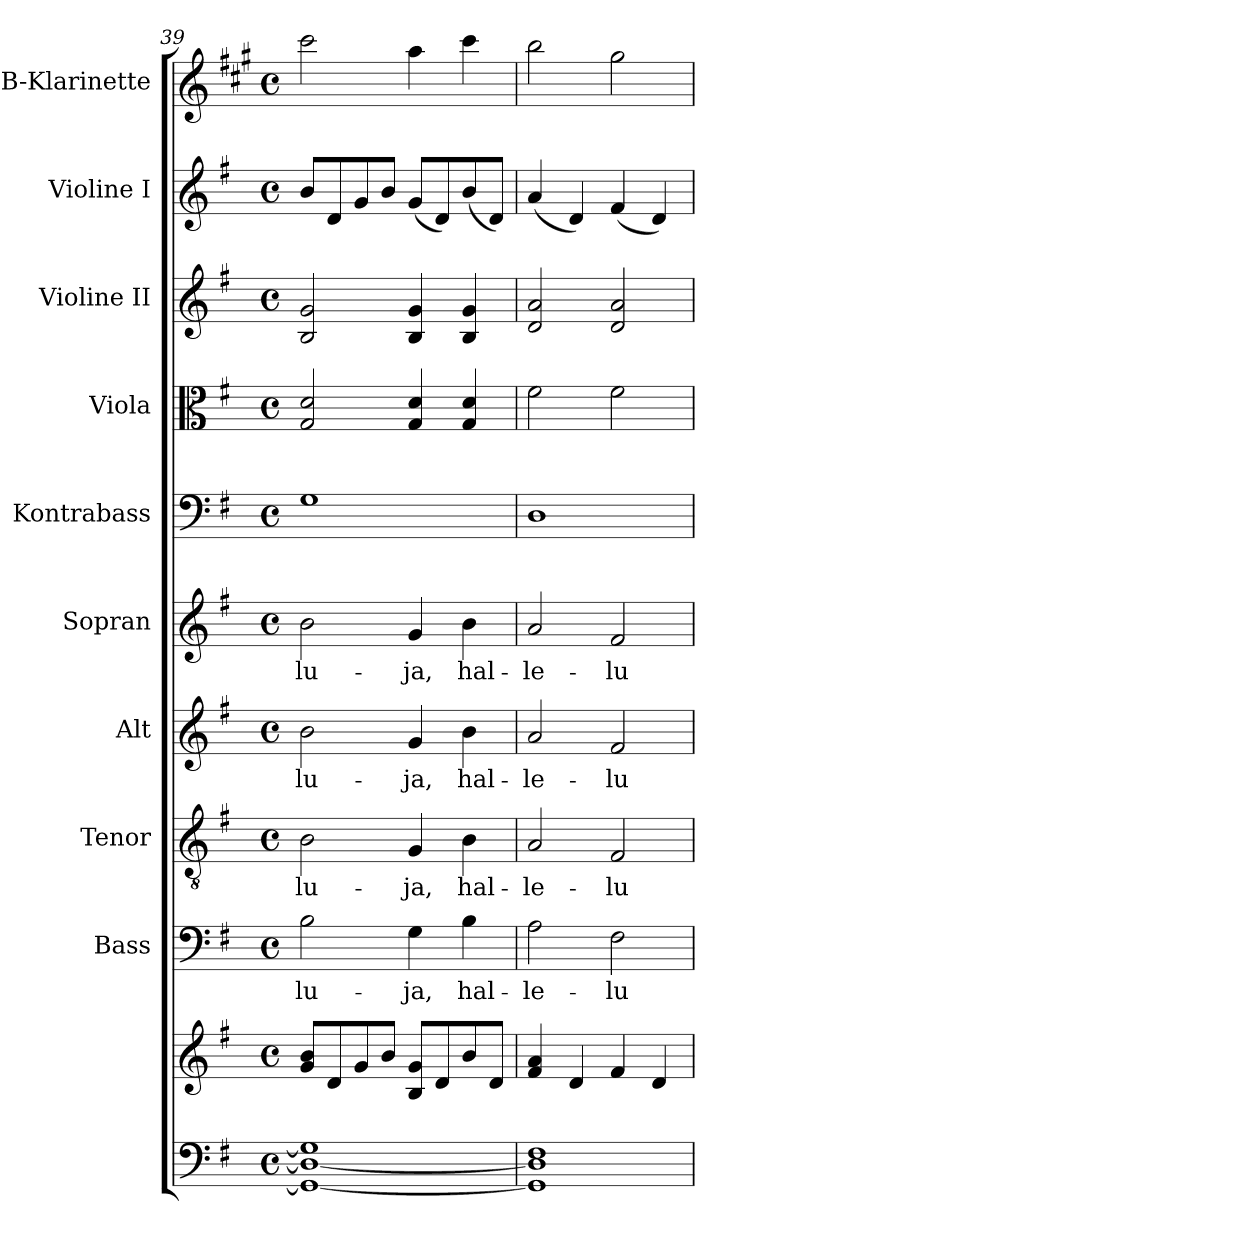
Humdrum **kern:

**kern	**kern	**kern	**text	**kern	**text	**kern	**text	**kern	**text	**kern	**kern	**kern	**kern	**kern
*part10	*part10	*part9	*part9	*part8	*part8	*part7	*part7	*part6	*part6	*part5	*part4	*part3	*part2	*part1
*staff11	*staff10	*staff9	*staff9	*staff8	*staff8	*staff7	*staff7	*staff6	*staff6	*staff5	*staff4	*staff3	*staff2	*staff1
*	*	*I"Bass	*	*I"Tenor	*	*I"Alt	*	*I"Sopran	*	*I"Kontrabass	*I"Viola	*I"Violine II	*I"Violine I	*I"B-Klarinette
*	*	*I'B.	*	*I'T.	*	*I'A.	*	*I'S.	*	*I'Kb.	*I'Vla.	*I'Vl. II	*I'Vl. I	*I'B Kl.
*clefF4	*clefG2	*clefF4	*	*clefGv2	*	*clefG2	*	*clefG2	*	*clefF4	*clefC3	*clefG2	*clefG2	*clefG2
*	*	*	*	*	*	*	*	*	*	*ITrd7c12	*	*	*	*ITrd1c2
*k[f#]	*k[f#]	*k[f#]	*	*k[f#]	*	*k[f#]	*	*k[f#]	*	*k[f#]	*k[f#]	*k[f#]	*k[f#]	*k[f#]
*G:	*G:	*G:	*	*G:	*	*G:	*	*G:	*	*G:	*G:	*G:	*G:	*G:
*M4/4	*M4/4	*M4/4	*	*M4/4	*	*M4/4	*	*M4/4	*	*M4/4	*M4/4	*M4/4	*M4/4	*M4/4
*met(c)	*met(c)	*met(c)	*	*met(c)	*	*met(c)	*	*met(c)	*	*met(c)	*met(c)	*met(c)	*met(c)	*met(c)
=39	=39	=39	=39	=39	=39	=39	=39	=39	=39	=39	=39	=39	=39	=39
!	!	!	!LO:LY:b	!	!LO:LY:b	!	!LO:LY:b	!	!LO:LY:b	!	!	!	!	!
1GG_ 1D_ 1G]	8g/ 8b/L	2B\	-lu-	2B\	-lu-	2b\	-lu-	2b\	-lu-	1GG	2G/ 2d/	2B/ 2g/	8b/L	2bb\
.	8d/	.	.	.	.	.	.	.	.	.	.	.	8d/	.
.	8g/	.	.	.	.	.	.	.	.	.	.	.	8g/	.
.	8b/J	.	.	.	.	.	.	.	.	.	.	.	8b/J	.
!	!	!	!LO:LY:b	!	!LO:LY:b	!	!LO:LY:b	!	!LO:LY:b	!	!	!	!	!
.	8B/ 8g/L	4G\	-ja,	4G/	-ja,	4g/	-ja,	4g/	-ja,	.	4G/ 4d/	4B/ 4g/	(<8g/L	4gg\
.	8d/	.	.	.	.	.	.	.	.	.	.	.	8d/)	.
!	!	!	!LO:LY:b	!	!LO:LY:b	!	!LO:LY:b	!	!LO:LY:b	!	!	!	!	!
.	8b/	4B\	hal-	4B\	hal-	4b\	hal-	4b\	hal-	.	4G/ 4d/	4B/ 4g/	(<8b/	4bb\
.	8d/J	.	.	.	.	.	.	.	.	.	.	.	8d/J)	.
=40	=40	=40	=40	=40	=40	=40	=40	=40	=40	=40	=40	=40	=40	=40
!	!	!	!LO:LY:b	!	!LO:LY:b	!	!LO:LY:b	!	!LO:LY:b	!	!	!	!	!
1GG] 1D] 1F#	4f#/ 4a/	2A\	-le-	2A/	-le-	2a/	-le-	2a/	-le-	1DD	2f#\	2d/ 2a/	(<4a/	2aa\
.	4d/	.	.	.	.	.	.	.	.	.	.	.	4d/)	.
!	!	!	!LO:LY:b	!	!LO:LY:b	!	!LO:LY:b	!	!LO:LY:b	!	!	!	!	!
.	4f#/	2F#\	-lu-	2F#/	-lu-	2f#/	-lu-	2f#/	-lu-	.	2f#\	2d/ 2a/	(<4f#/	2ff#\
.	4d/	.	.	.	.	.	.	.	.	.	.	.	4d/)	.
=	=	=	=	=	=	=	=	=	=	=	=	=	=	=
*-	*-	*-	*-	*-	*-	*-	*-	*-	*-	*-	*-	*-	*-	*-
